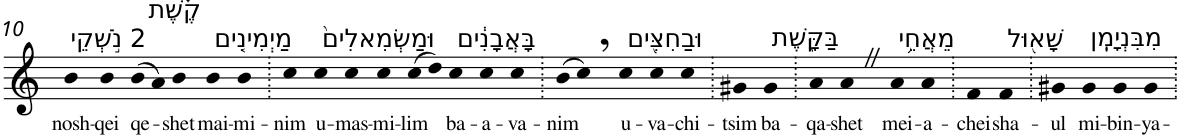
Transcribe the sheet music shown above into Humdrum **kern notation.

**kern	**text
*part1	*part1
*staff1	*staff1
*I"Piano	*
*I'Pno	*
!!LO:PB:g=z
*clefG2	*
*k[]	*
=10	=10
!LO:TX:a:t=2 נֹ֣שְׁקֵי	!
!	!LO:LY:b
4b	nosh-
!	!LO:LY:b
4b	-qei
!LO:TX:a:t=קֶ֗שֶׁת	!
!	!LO:LY:b
(>8b	qe-
8a)	.
!	!LO:LY:b
4b	-shet
!LO:TX:a:t=מַיְמִינִ֤ים	!
!	!LO:LY:b
4b	mai-
!	!LO:LY:b
4b	-mi-
=11.	=11.
!	!LO:LY:b
4cc	-nim
!LO:TX:a:t=וּמַשְׂמִאלִים֙	!
!	!LO:LY:b
4cc	u-
!	!LO:LY:b
4cc	-mas-
!	!LO:LY:b
4cc	-mi-
!	!LO:LY:b
(>8cc	-lim
8dd)	.
!LO:TX:a:t=בָּאֲבָנִ֔ים	!
!	!LO:LY:b
4cc	ba-
!	!LO:LY:b
4cc	-a-
!	!LO:LY:b
4cc	-va-
=12.	=12.
!	!LO:LY:b
(>8b	-nim
8cc,)	.
!LO:TX:a:t=וּבַחִצִּ֖ים	!
!	!LO:LY:b
4cc	u-
!	!LO:LY:b
4cc	-va-
!	!LO:LY:b
4cc	-chi-
=13.	=13.
!	!LO:LY:b
4g#X	-tsim
!LO:TX:a:t=בַּקָּ֑שֶׁת	!
!	!LO:LY:b
4g#	ba-
=14.	=14.
!	!LO:LY:b
4a	-qa-
!	!LO:LY:b
4aZ	-shet
!LO:TX:a:t=מֵאֲחֵ֥י	!
!	!LO:LY:b
4a	mei-
!	!LO:LY:b
4a	-a-
=15.	=15.
!	!LO:LY:b
4f	-chei
!LO:TX:a:t=שָׁא֖וּל	!
!	!LO:LY:b
4f	sha-
=16.	=16.
!	!LO:LY:b
4g#X	-ul
!LO:TX:a:t=מִבִּנְיָמִֽן	!
!	!LO:LY:b
4g#	mi-
!	!LO:LY:b
4g#	-bin-
!	!LO:LY:b
4g#	-ya-
=.	=.
*-	*-
